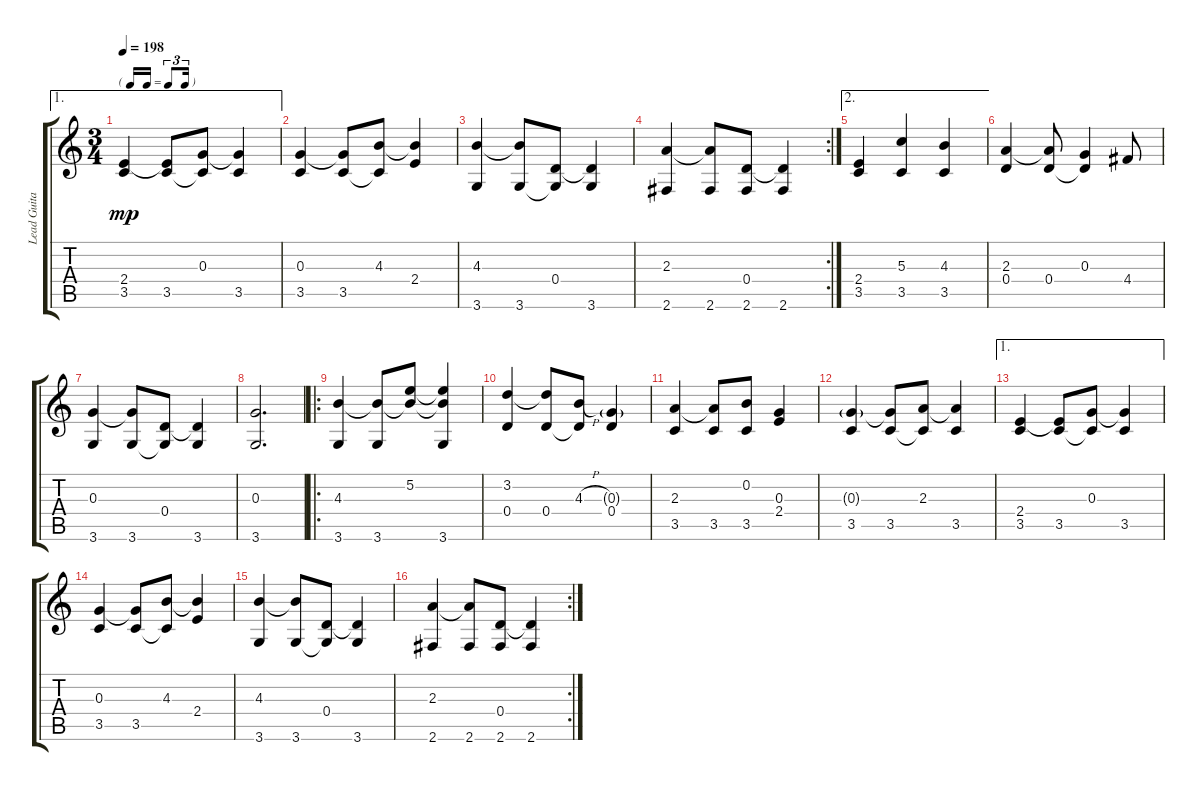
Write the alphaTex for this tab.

\track ("Lead Guitar" "Lead Guita") {instrument acousticguitarsteel}
\staff {score tabs}
\tuning (E4 B3 G3 D3 A2 E2) {hide}
\ae 1
\ts (3 4)
\tf triplet16th
\tempo 198
\clef g2
\ks c
(2.4 3.5).4{dy mp} (2.4{t} 3.5).8 (0.3 3.5{t}).8 (0.3{t} 3.5).4 |
(0.3 3.5).4 (0.3{t} 3.5).8 (4.3 3.5{t}).8 (4.3{t} 2.4).4 |
(4.3 3.6).4 (4.3{t} 3.6).8 (0.4 3.6{t}).8 (0.4{t} 3.6).4 |
\rc 2
(2.3 2.6).4 (2.3{t} 2.6).8 (0.4 2.6).8 (0.4{t} 2.6).4 |
\ae 2
(2.4 3.5).4 (5.3 3.5).4 (4.3 3.5).4 |
(2.3 0.4).4 (2.3{t} 0.4).8 (0.3 0.4{t}).4 4.4.8 |
(0.3 3.6).4 (0.3{t} 3.6).8 (0.4 3.6{t}).8 (0.4{t} 3.6).4 |
(0.3 3.6).2{d} |
\ro
(4.3 3.6).4 (4.3{t} 3.6).8 (5.2 4.3{t}).8 (5.2{t} 4.3{t} 3.6).4 |
(3.2 0.4).4 (3.2{t} 0.4).8 (4.3{h} 0.4{t}).8 (0.3{g} 0.4).4 |
(2.3 3.5).4 (2.3{t} 3.5).8 (0.2 3.5).8 (0.3 2.4).4 |
(0.3{g} 3.5).4 (0.3{t} 3.5).8 (2.3 3.5{t}).8 (2.3{t} 3.5).4 |
\ae 1
(2.4 3.5).4 (2.4{t} 3.5).8 (0.3 3.5{t}).8 (0.3{t} 3.5).4 |
(0.3 3.5).4 (0.3{t} 3.5).8 (4.3 3.5{t}).8 (4.3{t} 2.4).4 |
(4.3 3.6).4 (4.3{t} 3.6).8 (0.4 3.6{t}).8 (0.4{t} 3.6).4 |
\rc 2
(2.3 2.6).4 (2.3{t} 2.6).8 (0.4 2.6).8 (0.4{t} 2.6).4
